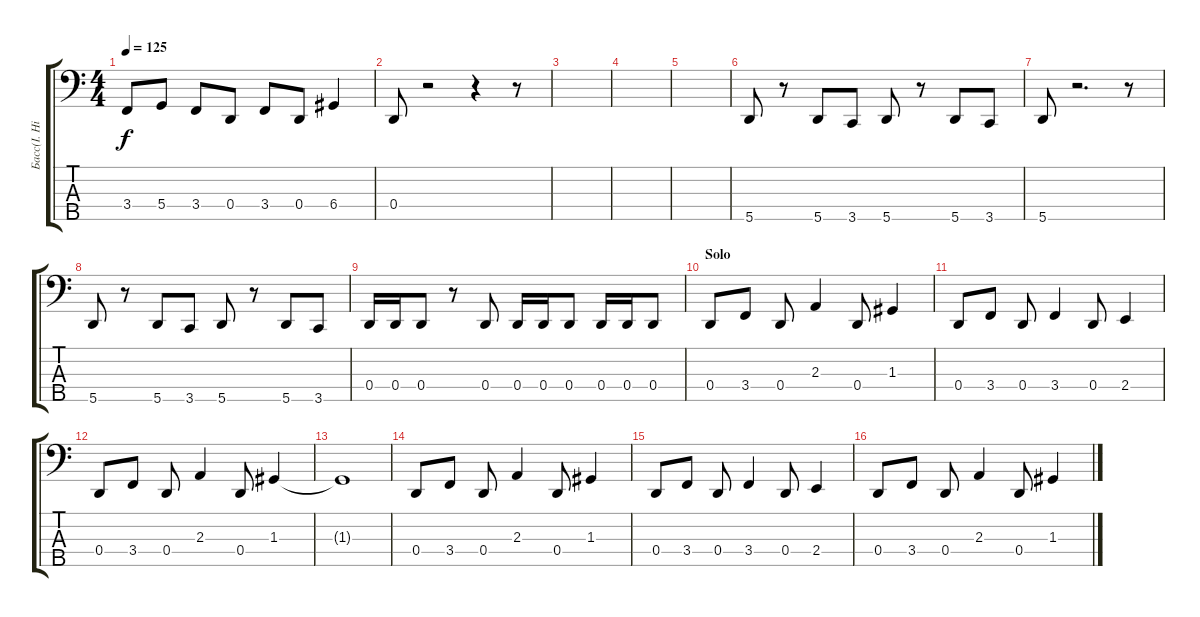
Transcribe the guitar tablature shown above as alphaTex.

\track ("Басс(I. Hill)" "Басс(I. Hi") {instrument electricbasspick}
\staff {score tabs}
\tuning (F2 C2 G1 D1 A0) {hide}
\ts (4 4)
\tempo 125
\clef f4
\ks c
3.4{t}.8{dy f} 5.4.8 3.4.8 0.4.8 3.4.8 0.4.8 6.4.4 |
0.4.8 r.2 r.4 r.8 |
|
|
|
5.5.8 r.8 5.5.8 3.5.8 5.5.8 r.8 5.5.8 3.5.8 |
5.5.8 r.2{d} r.8 |
5.5.8 r.8 5.5.8 3.5.8 5.5.8 r.8 5.5.8 3.5.8 |
0.4.16 0.4.16 0.4.8 r.8 0.4.8 0.4.16 0.4.16 0.4.8 0.4.16 0.4.16 0.4.8 |
\section ("" "Solo")
0.4.8 3.4.8 0.4.8 2.3.4 0.4.8 1.3.4 |
0.4.8 3.4.8 0.4.8 3.4.4 0.4.8 2.4.4 |
0.4.8 3.4.8 0.4.8 2.3.4 0.4.8 1.3.4 |
1.3{t}.1 |
0.4.8 3.4.8 0.4.8 2.3.4 0.4.8 1.3.4 |
0.4.8 3.4.8 0.4.8 3.4.4 0.4.8 2.4.4 |
0.4.8 3.4.8 0.4.8 2.3.4 0.4.8 1.3.4
